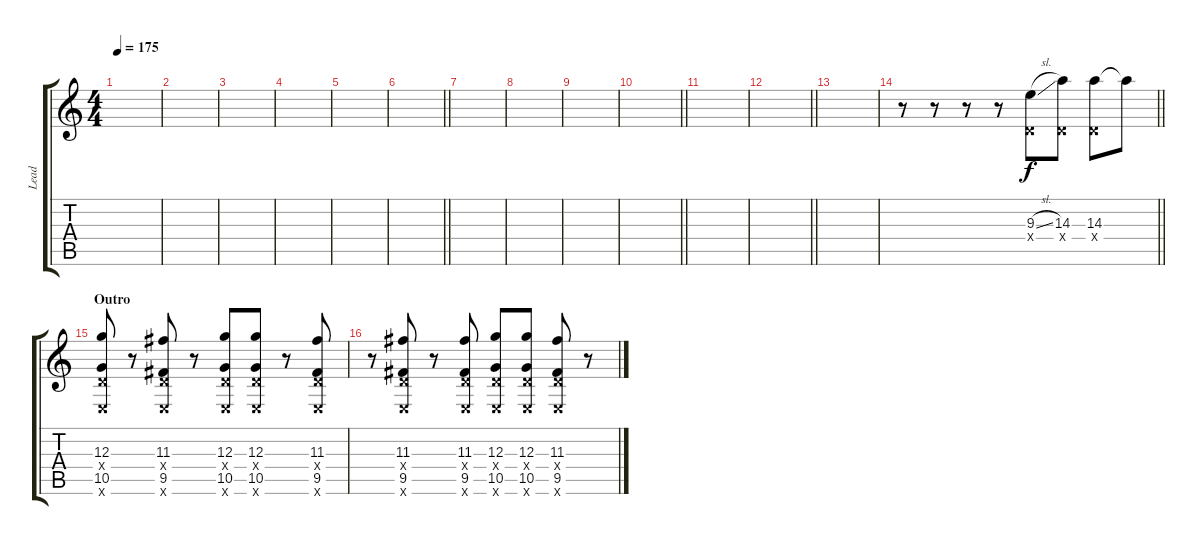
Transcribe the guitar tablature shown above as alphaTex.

\track ("Lead" "Lead") {instrument overdrivenguitar}
\staff {score tabs}
\tuning (E4 B3 G3 D3 A2 E2) {hide}
\ts (4 4)
\tempo 175
\clef g2
\ks c
|
|
|
|
|
\barLineRight lightlight
|
|
|
|
\barLineRight lightlight
|
|
\barLineRight lightlight
|
|
\barLineRight lightlight
r.8 r.8 r.8 r.8 (9.3{sl} 0.4{x}).8 (14.3 0.4{x}).8 (14.3 0.4{x}).8 14.3{t}.8 |
\section ("" "Outro")
(12.3 0.4{x} 10.5 0.6{x}).8 r.8 (11.3 0.4{x} 9.5 0.6{x}).8 r.8 (12.3 0.4{x} 10.5 0.6{x}).8 (12.3 0.4{x} 10.5 0.6{x}).8 r.8 (11.3 0.4{x} 9.5 0.6{x}).8 |
r.8 (11.3 0.4{x} 9.5 0.6{x}).8 r.8 (11.3 0.4{x} 9.5 0.6{x}).8 (12.3 0.4{x} 10.5 0.6{x}).8 (12.3 0.4{x} 10.5 0.6{x}).8 (11.3 0.4{x} 9.5 0.6{x}).8 r.8
